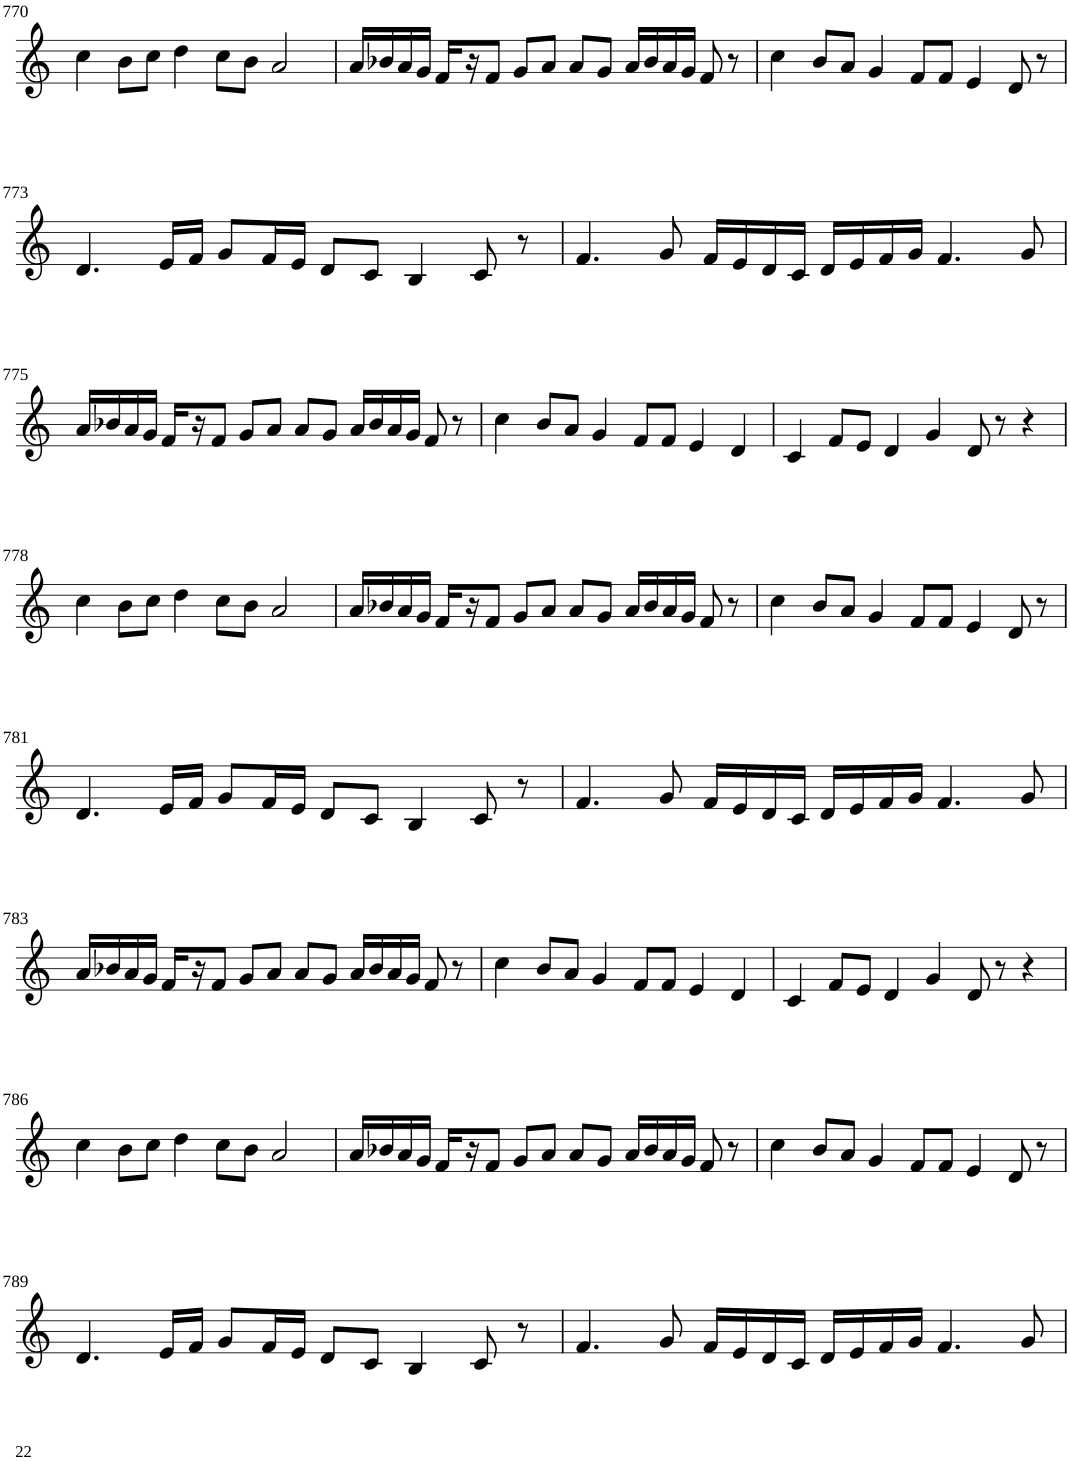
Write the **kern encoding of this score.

**kern
*part1
*staff1
*I"Violin
!!LO:PB:g=z
*clefG2
*k[]
*M6/4
=770
4cc\
8b\L
8cc\J
4dd\
8cc\L
8b\J
2a/
=771
16a/LL
16b-X/
16a/
16g/JJ
16f/LL
16r
8f/J
8g/L
8a/J
8a/L
8g/J
16a/LL
16b-/
16a/
16g/JJ
8f/
8r
=772
4cc\
8b/L
8a/J
4g/
8f/L
8f/J
4e/
8d/
8r
!!LO:LB:g=z
=773
4.d/
16e/LL
16f/JJ
8g/L
16f/L
16e/JJ
8d/L
8c/J
4B/
8c/
8r
=774
4.f/
8g/
16f/LL
16e/
16d/
16c/JJ
16d/LL
16e/
16f/
16g/JJ
4.f/
8g/
!!LO:LB:g=z
=775
16a/LL
16b-X/
16a/
16g/JJ
16f/LL
16r
8f/J
8g/L
8a/J
8a/L
8g/J
16a/LL
16b-/
16a/
16g/JJ
8f/
8r
=776
4cc\
8b/L
8a/J
4g/
8f/L
8f/J
4e/
4d/
=777
4c/
8f/L
8e/J
4d/
4g/
8d/
8r
4r
!!LO:LB:g=z
=778
4cc\
8b\L
8cc\J
4dd\
8cc\L
8b\J
2a/
=779
16a/LL
16b-X/
16a/
16g/JJ
16f/LL
16r
8f/J
8g/L
8a/J
8a/L
8g/J
16a/LL
16b-/
16a/
16g/JJ
8f/
8r
=780
4cc\
8b/L
8a/J
4g/
8f/L
8f/J
4e/
8d/
8r
!!LO:LB:g=z
=781
4.d/
16e/LL
16f/JJ
8g/L
16f/L
16e/JJ
8d/L
8c/J
4B/
8c/
8r
=782
4.f/
8g/
16f/LL
16e/
16d/
16c/JJ
16d/LL
16e/
16f/
16g/JJ
4.f/
8g/
!!LO:LB:g=z
=783
16a/LL
16b-X/
16a/
16g/JJ
16f/LL
16r
8f/J
8g/L
8a/J
8a/L
8g/J
16a/LL
16b-/
16a/
16g/JJ
8f/
8r
=784
4cc\
8b/L
8a/J
4g/
8f/L
8f/J
4e/
4d/
=785
4c/
8f/L
8e/J
4d/
4g/
8d/
8r
4r
!!LO:LB:g=z
=786
4cc\
8b\L
8cc\J
4dd\
8cc\L
8b\J
2a/
=787
16a/LL
16b-X/
16a/
16g/JJ
16f/LL
16r
8f/J
8g/L
8a/J
8a/L
8g/J
16a/LL
16b-/
16a/
16g/JJ
8f/
8r
=788
4cc\
8b/L
8a/J
4g/
8f/L
8f/J
4e/
8d/
8r
!!LO:LB:g=z
=789
4.d/
16e/LL
16f/JJ
8g/L
16f/L
16e/JJ
8d/L
8c/J
4B/
8c/
8r
=790
4.f/
8g/
16f/LL
16e/
16d/
16c/JJ
16d/LL
16e/
16f/
16g/JJ
4.f/
8g/
=
*-
